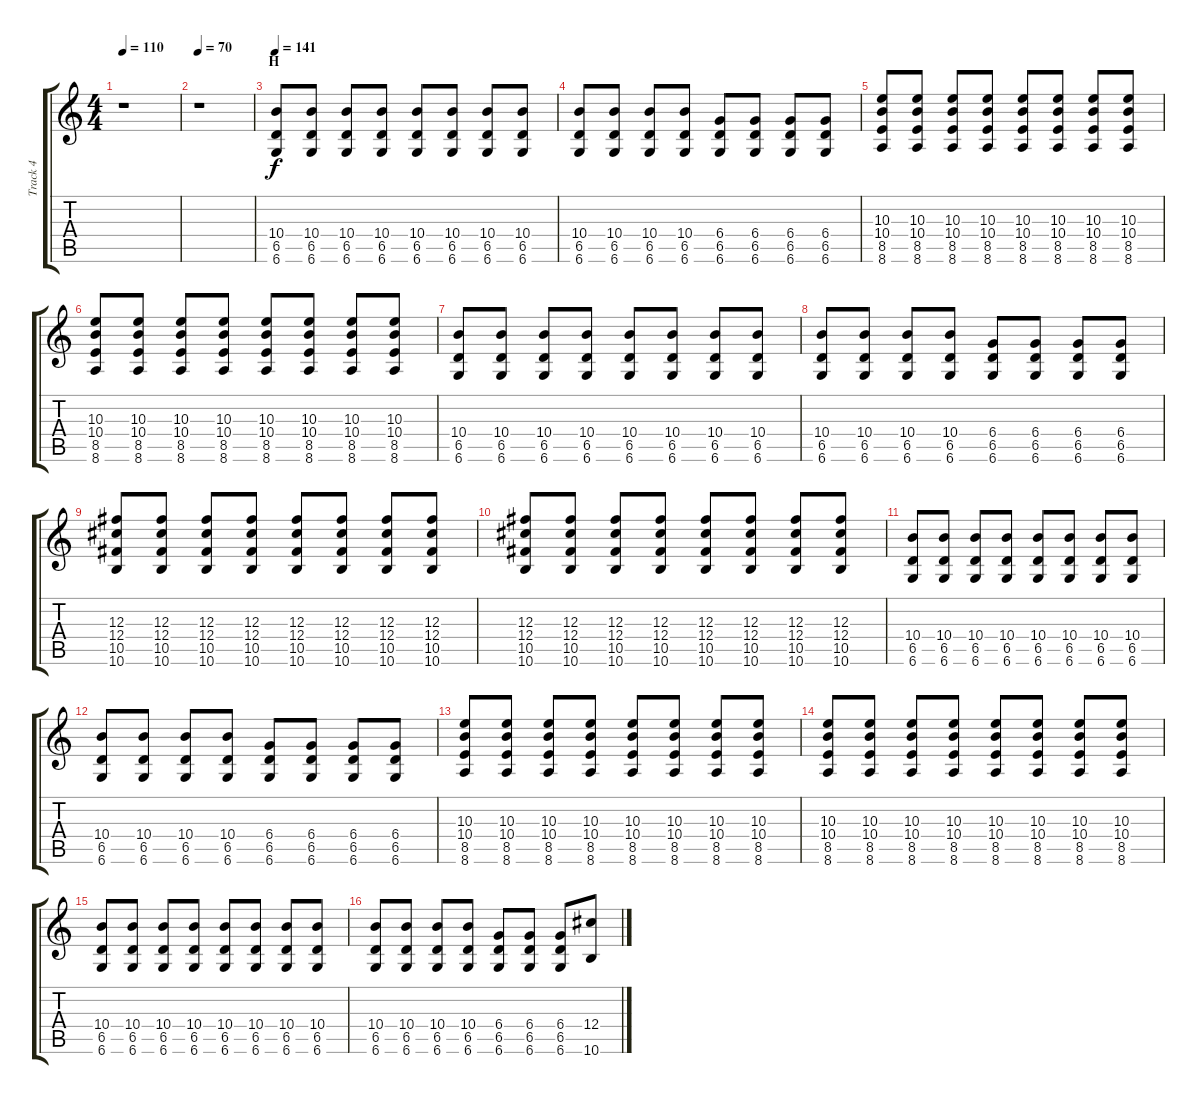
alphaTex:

\track ("Track 4" "Track 4") {instrument acousticguitarsteel}
\staff {score tabs}
\tuning (Eb4 Bb3 Gb3 Db3 Ab2 Db2) {hide}
\ts (4 4)
\tempo 110
\clef g2
\ks c
r.1{dy f} |
\tempo 70
r.1 |
\section ("" "H")
\tempo 141
(10.4 6.5 6.6).8 (10.4 6.5 6.6).8 (10.4 6.5 6.6).8 (10.4 6.5 6.6).8 (10.4 6.5 6.6).8 (10.4 6.5 6.6).8 (10.4 6.5 6.6).8 (10.4 6.5 6.6).8 |
(10.4 6.5 6.6).8 (10.4 6.5 6.6).8 (10.4 6.5 6.6).8 (10.4 6.5 6.6).8 (6.4 6.5 6.6).8 (6.4 6.5 6.6).8 (6.4 6.5 6.6).8 (6.4 6.5 6.6).8 |
(10.3 10.4 8.5 8.6).8 (10.3 10.4 8.5 8.6).8 (10.3 10.4 8.5 8.6).8 (10.3 10.4 8.5 8.6).8 (10.3 10.4 8.5 8.6).8 (10.3 10.4 8.5 8.6).8 (10.3 10.4 8.5 8.6).8 (10.3 10.4 8.5 8.6).8 |
(10.3 10.4 8.5 8.6).8 (10.3 10.4 8.5 8.6).8 (10.3 10.4 8.5 8.6).8 (10.3 10.4 8.5 8.6).8 (10.3 10.4 8.5 8.6).8 (10.3 10.4 8.5 8.6).8 (10.3 10.4 8.5 8.6).8 (10.3 10.4 8.5 8.6).8 |
(10.4 6.5 6.6).8 (10.4 6.5 6.6).8 (10.4 6.5 6.6).8 (10.4 6.5 6.6).8 (10.4 6.5 6.6).8 (10.4 6.5 6.6).8 (10.4 6.5 6.6).8 (10.4 6.5 6.6).8 |
(10.4 6.5 6.6).8 (10.4 6.5 6.6).8 (10.4 6.5 6.6).8 (10.4 6.5 6.6).8 (6.4 6.5 6.6).8 (6.4 6.5 6.6).8 (6.4 6.5 6.6).8 (6.4 6.5 6.6).8 |
(12.3 12.4 10.5 10.6).8 (12.3 12.4 10.5 10.6).8 (12.3 12.4 10.5 10.6).8 (12.3 12.4 10.5 10.6).8 (12.3 12.4 10.5 10.6).8 (12.3 12.4 10.5 10.6).8 (12.3 12.4 10.5 10.6).8 (12.3 12.4 10.5 10.6).8 |
(12.3 12.4 10.5 10.6).8 (12.3 12.4 10.5 10.6).8 (12.3 12.4 10.5 10.6).8 (12.3 12.4 10.5 10.6).8 (12.3 12.4 10.5 10.6).8 (12.3 12.4 10.5 10.6).8 (12.3 12.4 10.5 10.6).8 (12.3 12.4 10.5 10.6).8 |
(10.4 6.5 6.6).8 (10.4 6.5 6.6).8 (10.4 6.5 6.6).8 (10.4 6.5 6.6).8 (10.4 6.5 6.6).8 (10.4 6.5 6.6).8 (10.4 6.5 6.6).8 (10.4 6.5 6.6).8 |
(10.4 6.5 6.6).8 (10.4 6.5 6.6).8 (10.4 6.5 6.6).8 (10.4 6.5 6.6).8 (6.4 6.5 6.6).8 (6.4 6.5 6.6).8 (6.4 6.5 6.6).8 (6.4 6.5 6.6).8 |
(10.3 10.4 8.5 8.6).8 (10.3 10.4 8.5 8.6).8 (10.3 10.4 8.5 8.6).8 (10.3 10.4 8.5 8.6).8 (10.3 10.4 8.5 8.6).8 (10.3 10.4 8.5 8.6).8 (10.3 10.4 8.5 8.6).8 (10.3 10.4 8.5 8.6).8 |
(10.3 10.4 8.5 8.6).8 (10.3 10.4 8.5 8.6).8 (10.3 10.4 8.5 8.6).8 (10.3 10.4 8.5 8.6).8 (10.3 10.4 8.5 8.6).8 (10.3 10.4 8.5 8.6).8 (10.3 10.4 8.5 8.6).8 (10.3 10.4 8.5 8.6).8 |
(10.4 6.5 6.6).8 (10.4 6.5 6.6).8 (10.4 6.5 6.6).8 (10.4 6.5 6.6).8 (10.4 6.5 6.6).8 (10.4 6.5 6.6).8 (10.4 6.5 6.6).8 (10.4 6.5 6.6).8 |
(10.4 6.5 6.6).8 (10.4 6.5 6.6).8 (10.4 6.5 6.6).8 (10.4 6.5 6.6).8 (6.4 6.5 6.6).8 (6.4 6.5 6.6).8 (6.4 6.5 6.6).8 (12.4 10.6).8
